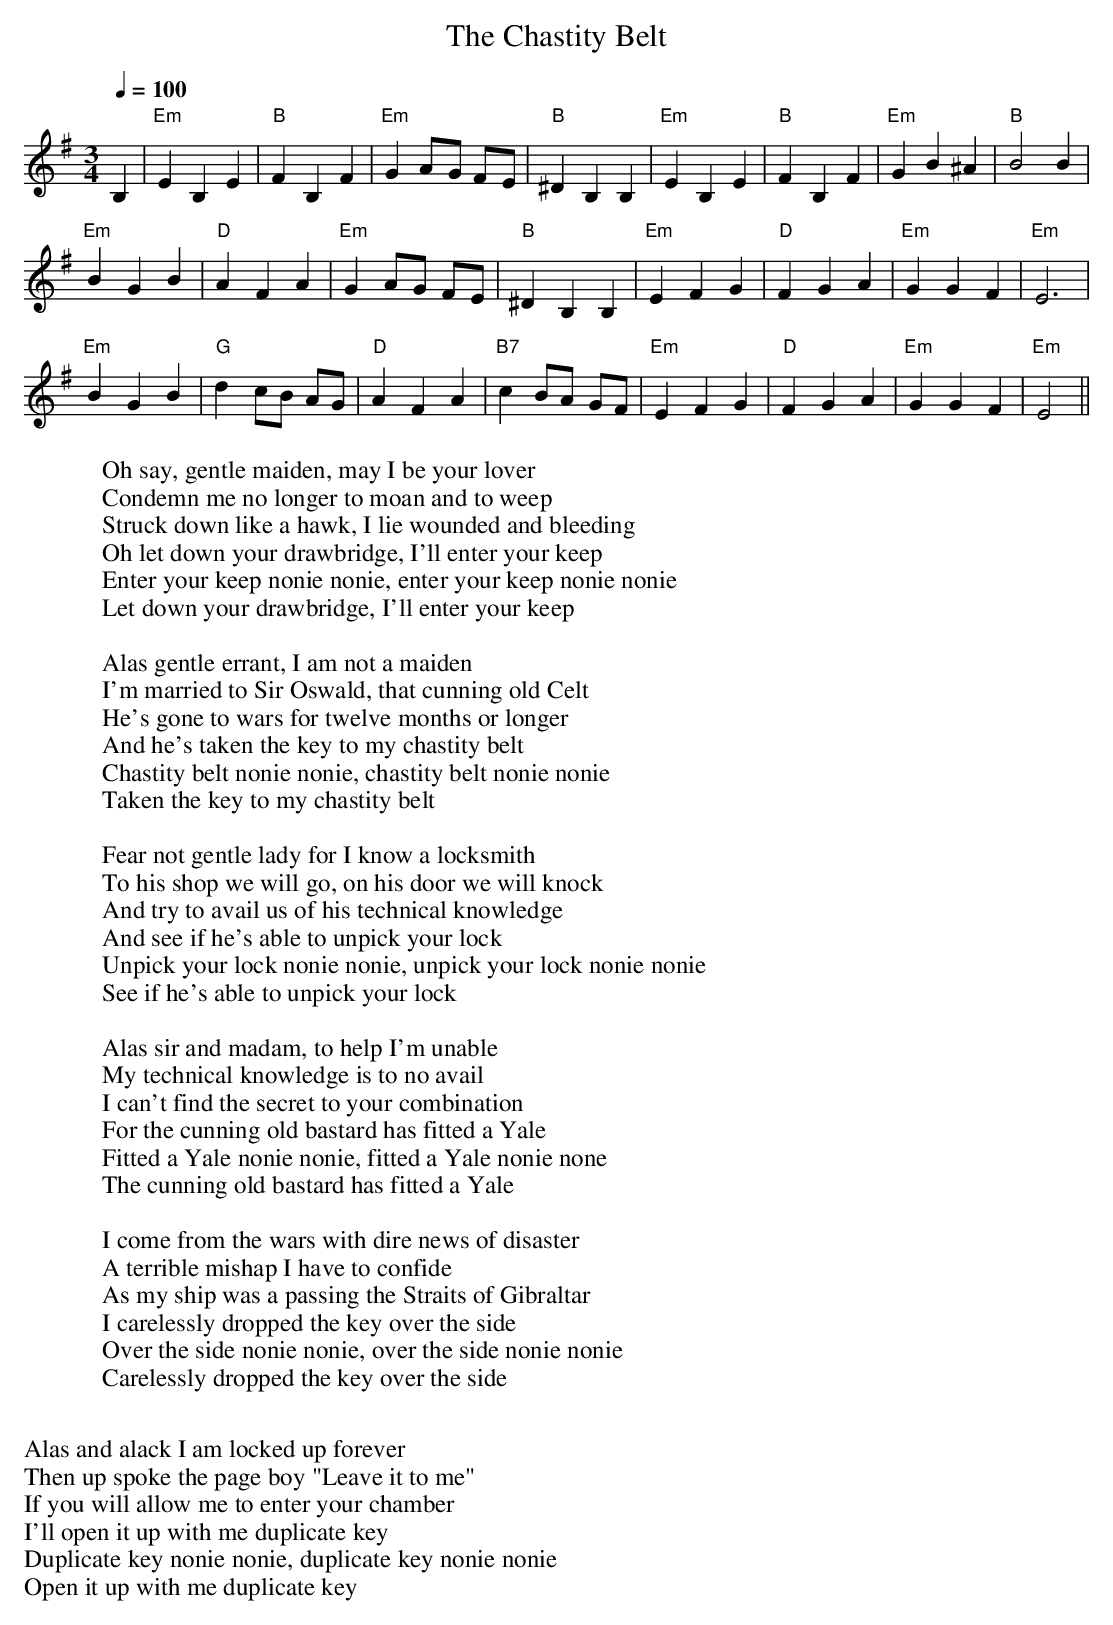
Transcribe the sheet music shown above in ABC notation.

X:1
T:Chastity Belt, The
M:3/4
L:1/8
Q:1/4=100
W:Oh say, gentle maiden, may I be your lover
W:Condemn me no longer to moan and to weep
W:Struck down like a hawk, I lie wounded and bleeding
W:Oh let down your drawbridge, I'll enter your keep
W:Enter your keep nonie nonie, enter your keep nonie nonie
W:Let down your drawbridge, I'll enter your keep
W:
W:Alas gentle errant, I am not a maiden
W:I'm married to Sir Oswald, that cunning old Celt
W:He's gone to wars for twelve months or longer
W:And he's taken the key to my chastity belt
W:Chastity belt nonie nonie, chastity belt nonie nonie
W:Taken the key to my chastity belt
W:
W:Fear not gentle lady for I know a locksmith
W:To his shop we will go, on his door we will knock
W:And try to avail us of his technical knowledge
W:And see if he's able to unpick your lock
W:Unpick your lock nonie nonie, unpick your lock nonie nonie
W:See if he's able to unpick your lock
W:
W:Alas sir and madam, to help I'm unable
W:My technical knowledge is to no avail
W:I can't find the secret to your combination
W:For the cunning old bastard has fitted a Yale
W:Fitted a Yale nonie nonie, fitted a Yale nonie none
W:The cunning old bastard has fitted a Yale
W:
W:I come from the wars with dire news of disaster
W:A terrible mishap I have to confide
W:As my ship was a passing the Straits of Gibraltar
W:I carelessly dropped the key over the side
W:Over the side nonie nonie, over the side nonie nonie
W:Carelessly dropped the key over the side
W:
W:Alas and alack I am locked up forever
W:Then up spoke the page boy "Leave it to me"
W:If you will allow me to enter your chamber
W:I'll open it up with me duplicate key
W:Duplicate key nonie nonie, duplicate key nonie nonie
W:Open it up with me duplicate key
K:G
B,2|"Em"E2 B,2 E2|"B"F2 B,2 F2|"Em"G2 A-G F-E|"B"^D2 B,2 B,2|\
"Em"E2 B,2 E2|"B"F2 B,2 F2|"Em"G2 B2 ^A2|"B"B4 B2|
"Em"B2 G2 B2|"D"A2 F2 A2|"Em"G2 A-G F-E|"B"^D2 B,2 B,2|\
"Em"E2 F2 G2|"D"F2 G2 A2|"Em"G2 G2 F2|"Em"E6|
"Em"B2 G2 B2|"G"d2 cB AG|"D"A2 F2 A2|"B7"c2 BA GF|\
"Em"E2 F2 G2|"D"F2 G2 A2|"Em"G2 G2 F2|"Em"E4 ||
